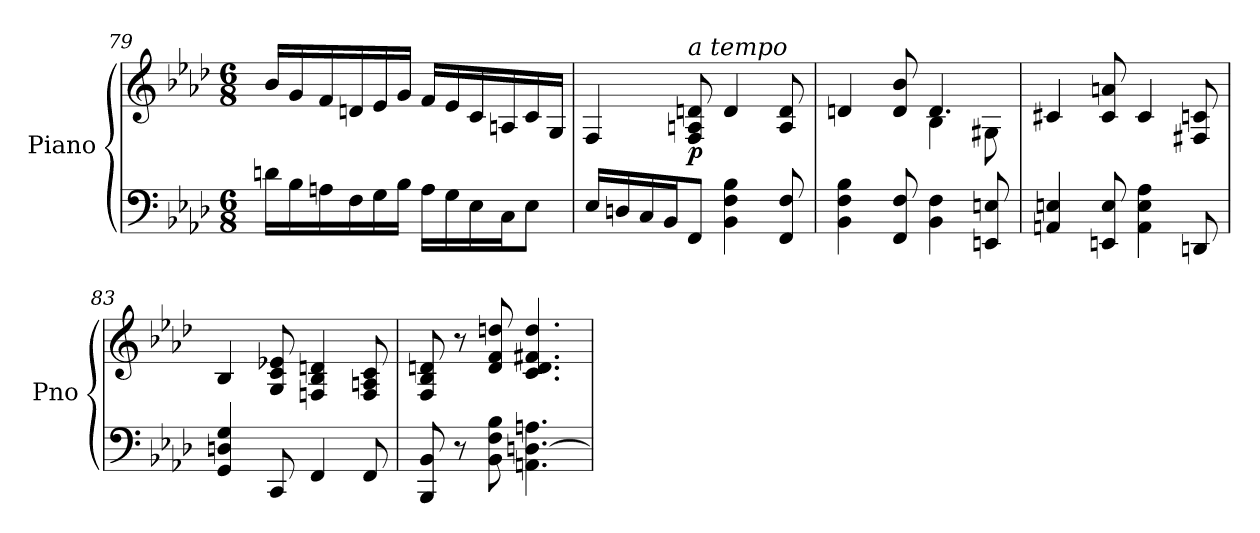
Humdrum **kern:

**kern	**kern	**dynam
*part1	*part1	*part1
*staff2	*staff1	*staff1/2
*I"Piano	*	*
*I'Pno	*	*
*clefF4	*clefG2	*
*k[b-e-a-d-]	*k[b-e-a-d-]	*
*M6/8	*M6/8	*
=79	=79	=79
16dn\LL	16b-/LL	.
16B-\	16g/	.
16An\	16f/	.
16F\	16dn/	.
16G\	16e-/	.
16B-\JJ	16g/JJ	.
16A\LL	16f/LL	.
16G\	16e-/	.
16E-\	16c/	.
16C\J	16An/	.
8E-\J	16c/	.
.	16G/JJ	.
=80	=80	=80
16E-/LL	4F/	.
16Dn/	.	.
16C/	.	.
16BB-/J	.	.
!	!LO:TX:a:i:t=a tempo	!
!	!	!LO:DY:b
8FF/J	8F/ 8An/ 8dn/	p
4BB-\ 4F\ 4B-\	4d/	.
8FF/ 8F/	8A/ 8d/	.
!!LO:LB:g=z
=81	=81	=81
*	*^	*
4BB-\ 4F\ 4B-\	4dn/	4.rAyy	.
8FF/ 8F/	8d/ 8b-/	.	.
4BB-\ 4F\	4.d/	4B-\	.
8EEn/ 8En/	.	8G#X\	.
*	*v	*v	*
=82	=82	=82
4AAn/ 4En/	4c#X/	.
8EEn/ 8E/	8c#/ 8an/	.
4AA\ 4E\ 4A-\	4c#/	.
8DDn/	8F#X/ 8cn/	.
=83	=83	=83
4GG/ 4Dn/ 4G/	4B-/	.
8CC/	8G/ 8c/ 8e-X/	.
4FF/	4Fn/ 4B-/ 4dn/	.
8FF/	8F/ 8An/ 8c/	.
=84	=84	=84
8BBB-/ 8BB-/	8F/ 8B-/ 8dn/	.
8r	8r	.
8BB-\ 8F\ 8B-\	8d/ 8f/ 8ddn/	.
4.AAn\ [4.Dn\ 4.An\	4.c/ 4.d/ 4.f#X/ 4.dd/	.
=	=	=
*-	*-	*-
